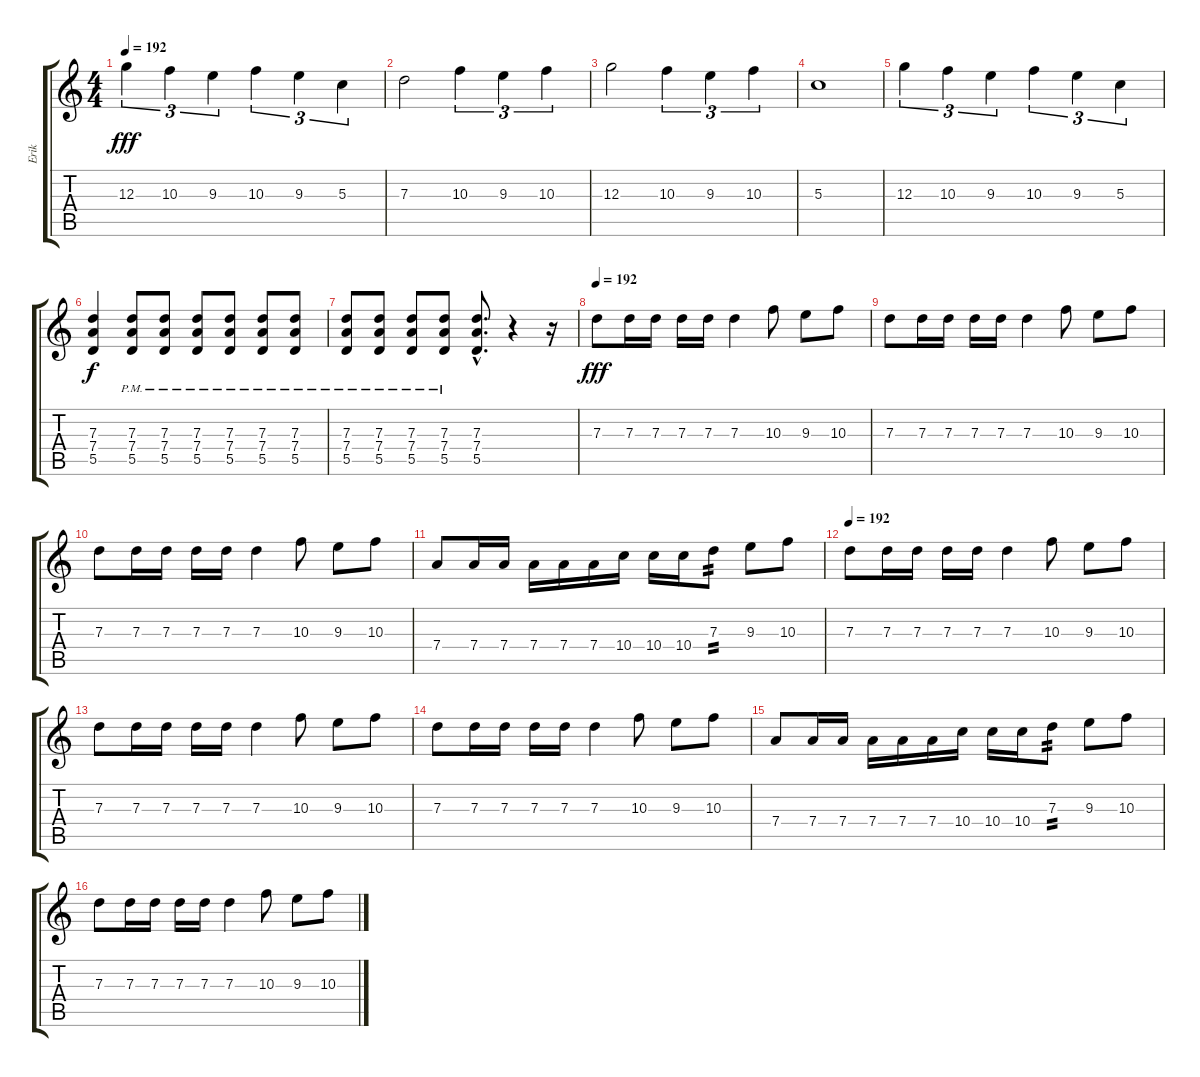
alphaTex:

\track ("Erik" "Erik") {instrument distortionguitar}
\staff {score tabs}
\tuning (E4 B3 G3 D3 A2 E2) {hide}
\ts (4 4)
\tempo 192
\clef g2
\ks c
12.3.4{tu (3 2) dy fff} 10.3.4{tu (3 2)} 9.3.4{tu (3 2)} 10.3.4{tu (3 2)} 9.3.4{tu (3 2)} 5.3.4{tu (3 2)} |
7.3.2 10.3.4{tu (3 2)} 9.3.4{tu (3 2)} 10.3.4{tu (3 2)} |
12.3.2 10.3.4{tu (3 2)} 9.3.4{tu (3 2)} 10.3.4{tu (3 2)} |
5.3.1 |
12.3.4{tu (3 2)} 10.3.4{tu (3 2)} 9.3.4{tu (3 2)} 10.3.4{tu (3 2)} 9.3.4{tu (3 2)} 5.3.4{tu (3 2)} |
(7.3 7.4 5.5).4{dy f} (7.3{pm} 7.4{pm} 5.5).8 (7.3{pm} 7.4{pm} 5.5).8 (7.3{pm} 7.4{pm} 5.5).8 (7.3{pm} 7.4{pm} 5.5).8 (7.3{pm} 7.4{pm} 5.5).8 (7.3{pm} 7.4{pm} 5.5).8 |
(7.3{pm} 7.4{pm} 5.5).8 (7.3{pm} 7.4{pm} 5.5).8 (7.3{pm} 7.4{pm} 5.5).8 (7.3{pm} 7.4{pm} 5.5).8 (7.3{hac} 7.4{hac} 5.5{hac}).8{d} r.4 r.16 |
\tempo 192
7.3.8{dy fff} 7.3.16 7.3.16 7.3.16 7.3.16 7.3.4 10.3.8 9.3.8 10.3.8 |
7.3.8 7.3.16 7.3.16 7.3.16 7.3.16 7.3.4 10.3.8 9.3.8 10.3.8 |
7.3.8 7.3.16 7.3.16 7.3.16 7.3.16 7.3.4 10.3.8 9.3.8 10.3.8 |
7.4.8 7.4.16 7.4.16 7.4.16 7.4.16 7.4.16 10.4.16 10.4.16 10.4.16 7.3.8{tp 2} 9.3.8 10.3.8 |
\tempo 192
7.3.8 7.3.16 7.3.16 7.3.16 7.3.16 7.3.4 10.3.8 9.3.8 10.3.8 |
7.3.8 7.3.16 7.3.16 7.3.16 7.3.16 7.3.4 10.3.8 9.3.8 10.3.8 |
7.3.8 7.3.16 7.3.16 7.3.16 7.3.16 7.3.4 10.3.8 9.3.8 10.3.8 |
7.4.8 7.4.16 7.4.16 7.4.16 7.4.16 7.4.16 10.4.16 10.4.16 10.4.16 7.3.8{tp 2} 9.3.8 10.3.8 |
7.3.8 7.3.16 7.3.16 7.3.16 7.3.16 7.3.4 10.3.8 9.3.8 10.3.8
